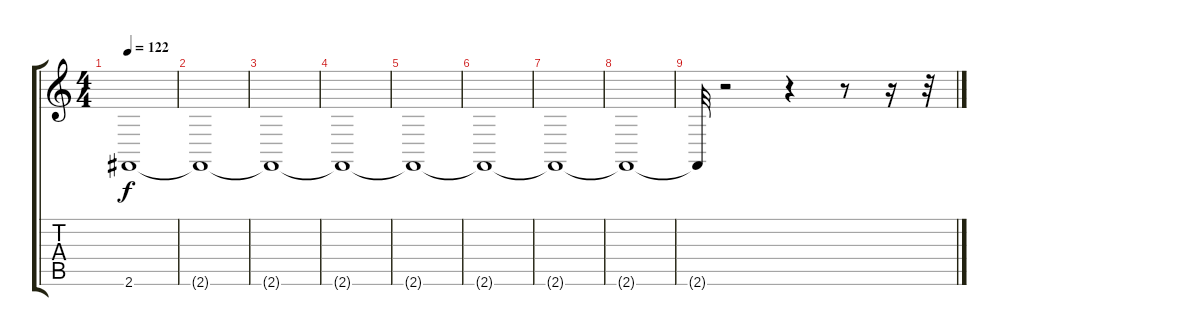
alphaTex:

\track "" {instrument acousticgrandpiano}
\staff {score tabs}
\tuning (E4 B3 G3 D3 A2 E2) {hide}
\ts (4 4)
\tempo 122
\clef g2
\ks c
2.6{t}.1{dy f} |
2.6{t}.1 |
2.6{t}.1 |
2.6{t}.1 |
2.6{t}.1 |
2.6{t}.1 |
2.6{t}.1 |
2.6{t}.1 |
2.6{t}.32 r.2 r.4 r.8 r.16 r.32
